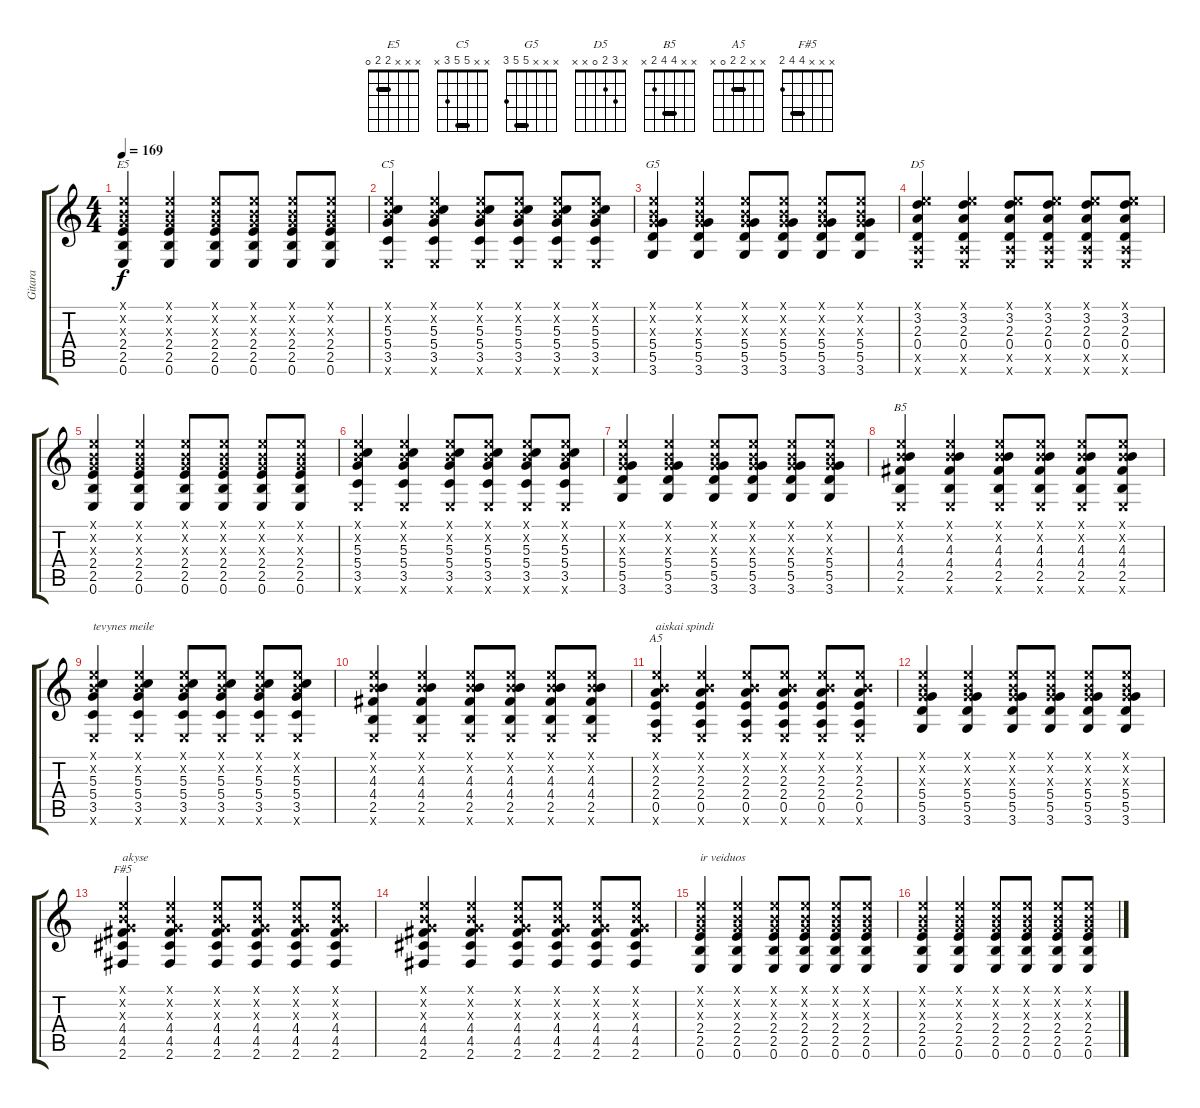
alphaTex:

\track ("Gitara" "Gitara") {instrument acousticguitarsteel}
\staff {score tabs}
\tuning (E4 B3 G3 D3 A2 E2) {hide}
\chord ("E5" x x x 2 2 0) {barre 2}
\chord ("C5" x x 5 5 3 x) {barre 5}
\chord ("G5" x x x 5 5 3) {barre 5}
\chord ("D5" x 3 2 0 x x)
\chord ("B5" x x 4 4 2 x) {barre 4}
\chord ("A5" x x 2 2 0 x) {barre 2}
\chord ("F#5" x x x 4 4 2) {barre 4}
\ts (4 4)
\tempo 169
\clef g2
\ks c
(0.1{x} 0.2{x} 0.3{x} 2.4 2.5 0.6).4{ch "E5" dy f} (0.1{x} 0.2{x} 0.3{x} 2.4 2.5 0.6).4 (0.1{x} 0.2{x} 0.3{x} 2.4 2.5 0.6).8 (0.1{x} 0.2{x} 0.3{x} 2.4 2.5 0.6).8 (0.1{x} 0.2{x} 0.3{x} 2.4 2.5 0.6).8 (0.1{x} 0.2{x} 0.3{x} 2.4 2.5 0.6).8 |
(0.1{x} 0.2{x} 5.3 5.4 3.5 0.6{x}).4{ch "C5"} (0.1{x} 0.2{x} 5.3 5.4 3.5 0.6{x}).4 (0.1{x} 0.2{x} 5.3 5.4 3.5 0.6{x}).8 (0.1{x} 0.2{x} 5.3 5.4 3.5 0.6{x}).8 (0.1{x} 0.2{x} 5.3 5.4 3.5 0.6{x}).8 (0.1{x} 0.2{x} 5.3 5.4 3.5 0.6{x}).8 |
(0.1{x} 0.2{x} 0.3{x} 5.4 5.5 3.6).4{ch "G5"} (0.1{x} 0.2{x} 0.3{x} 5.4 5.5 3.6).4 (0.1{x} 0.2{x} 0.3{x} 5.4 5.5 3.6).8 (0.1{x} 0.2{x} 0.3{x} 5.4 5.5 3.6).8 (0.1{x} 0.2{x} 0.3{x} 5.4 5.5 3.6).8 (0.1{x} 0.2{x} 0.3{x} 5.4 5.5 3.6).8 |
(0.1{x} 3.2 2.3 0.4 0.5{x} 0.6{x}).4{ch "D5"} (0.1{x} 3.2 2.3 0.4 0.5{x} 0.6{x}).4 (0.1{x} 3.2 2.3 0.4 0.5{x} 0.6{x}).8 (0.1{x} 3.2 2.3 0.4 0.5{x} 0.6{x}).8 (0.1{x} 3.2 2.3 0.4 0.5{x} 0.6{x}).8 (0.1{x} 3.2 2.3 0.4 0.5{x} 0.6{x}).8 |
(0.1{x} 0.2{x} 0.3{x} 2.4 2.5 0.6).4 (0.1{x} 0.2{x} 0.3{x} 2.4 2.5 0.6).4 (0.1{x} 0.2{x} 0.3{x} 2.4 2.5 0.6).8 (0.1{x} 0.2{x} 0.3{x} 2.4 2.5 0.6).8 (0.1{x} 0.2{x} 0.3{x} 2.4 2.5 0.6).8 (0.1{x} 0.2{x} 0.3{x} 2.4 2.5 0.6).8 |
(0.1{x} 0.2{x} 5.3 5.4 3.5 0.6{x}).4 (0.1{x} 0.2{x} 5.3 5.4 3.5 0.6{x}).4 (0.1{x} 0.2{x} 5.3 5.4 3.5 0.6{x}).8 (0.1{x} 0.2{x} 5.3 5.4 3.5 0.6{x}).8 (0.1{x} 0.2{x} 5.3 5.4 3.5 0.6{x}).8 (0.1{x} 0.2{x} 5.3 5.4 3.5 0.6{x}).8 |
(0.1{x} 0.2{x} 0.3{x} 5.4 5.5 3.6).4 (0.1{x} 0.2{x} 0.3{x} 5.4 5.5 3.6).4 (0.1{x} 0.2{x} 0.3{x} 5.4 5.5 3.6).8 (0.1{x} 0.2{x} 0.3{x} 5.4 5.5 3.6).8 (0.1{x} 0.2{x} 0.3{x} 5.4 5.5 3.6).8 (0.1{x} 0.2{x} 0.3{x} 5.4 5.5 3.6).8 |
(0.1{x} 0.2{x} 4.3 4.4 2.5 0.6{x}).4{ch "B5"} (0.1{x} 0.2{x} 4.3 4.4 2.5 0.6{x}).4 (0.1{x} 0.2{x} 4.3 4.4 2.5 0.6{x}).8 (0.1{x} 0.2{x} 4.3 4.4 2.5 0.6{x}).8 (0.1{x} 0.2{x} 4.3 4.4 2.5 0.6{x}).8 (0.1{x} 0.2{x} 4.3 4.4 2.5 0.6{x}).8 |
(0.1{x} 0.2{x} 5.3 5.4 3.5 0.6{x}).4{txt "tevynes meile"} (0.1{x} 0.2{x} 5.3 5.4 3.5 0.6{x}).4 (0.1{x} 0.2{x} 5.3 5.4 3.5 0.6{x}).8 (0.1{x} 0.2{x} 5.3 5.4 3.5 0.6{x}).8 (0.1{x} 0.2{x} 5.3 5.4 3.5 0.6{x}).8 (0.1{x} 0.2{x} 5.3 5.4 3.5 0.6{x}).8 |
(0.1{x} 0.2{x} 4.3 4.4 2.5 0.6{x}).4 (0.1{x} 0.2{x} 4.3 4.4 2.5 0.6{x}).4 (0.1{x} 0.2{x} 4.3 4.4 2.5 0.6{x}).8 (0.1{x} 0.2{x} 4.3 4.4 2.5 0.6{x}).8 (0.1{x} 0.2{x} 4.3 4.4 2.5 0.6{x}).8 (0.1{x} 0.2{x} 4.3 4.4 2.5 0.6{x}).8 |
(0.1{x} 0.2{x} 2.3 2.4 0.5 0.6{x}).4{ch "A5" txt "aiskai spindi"} (0.1{x} 0.2{x} 2.3 2.4 0.5 0.6{x}).4 (0.1{x} 0.2{x} 2.3 2.4 0.5 0.6{x}).8 (0.1{x} 0.2{x} 2.3 2.4 0.5 0.6{x}).8 (0.1{x} 0.2{x} 2.3 2.4 0.5 0.6{x}).8 (0.1{x} 0.2{x} 2.3 2.4 0.5 0.6{x}).8 |
(0.1{x} 0.2{x} 0.3{x} 5.4 5.5 3.6).4 (0.1{x} 0.2{x} 0.3{x} 5.4 5.5 3.6).4 (0.1{x} 0.2{x} 0.3{x} 5.4 5.5 3.6).8 (0.1{x} 0.2{x} 0.3{x} 5.4 5.5 3.6).8 (0.1{x} 0.2{x} 0.3{x} 5.4 5.5 3.6).8 (0.1{x} 0.2{x} 0.3{x} 5.4 5.5 3.6).8 |
(0.1{x} 0.2{x} 0.3{x} 4.4 4.5 2.6).4{ch "F#5" txt "akyse"} (0.1{x} 0.2{x} 0.3{x} 4.4 4.5 2.6).4 (0.1{x} 0.2{x} 0.3{x} 4.4 4.5 2.6).8 (0.1{x} 0.2{x} 0.3{x} 4.4 4.5 2.6).8 (0.1{x} 0.2{x} 0.3{x} 4.4 4.5 2.6).8 (0.1{x} 0.2{x} 0.3{x} 4.4 4.5 2.6).8 |
(0.1{x} 0.2{x} 0.3{x} 4.4 4.5 2.6).4 (0.1{x} 0.2{x} 0.3{x} 4.4 4.5 2.6).4 (0.1{x} 0.2{x} 0.3{x} 4.4 4.5 2.6).8 (0.1{x} 0.2{x} 0.3{x} 4.4 4.5 2.6).8 (0.1{x} 0.2{x} 0.3{x} 4.4 4.5 2.6).8 (0.1{x} 0.2{x} 0.3{x} 4.4 4.5 2.6).8 |
(0.1{x} 0.2{x} 0.3{x} 2.4 2.5 0.6).4{txt "ir veiduos"} (0.1{x} 0.2{x} 0.3{x} 2.4 2.5 0.6).4 (0.1{x} 0.2{x} 0.3{x} 2.4 2.5 0.6).8 (0.1{x} 0.2{x} 0.3{x} 2.4 2.5 0.6).8 (0.1{x} 0.2{x} 0.3{x} 2.4 2.5 0.6).8 (0.1{x} 0.2{x} 0.3{x} 2.4 2.5 0.6).8 |
(0.1{x} 0.2{x} 0.3{x} 2.4 2.5 0.6).4 (0.1{x} 0.2{x} 0.3{x} 2.4 2.5 0.6).4 (0.1{x} 0.2{x} 0.3{x} 2.4 2.5 0.6).8 (0.1{x} 0.2{x} 0.3{x} 2.4 2.5 0.6).8 (0.1{x} 0.2{x} 0.3{x} 2.4 2.5 0.6).8 (0.1{x} 0.2{x} 0.3{x} 2.4 2.5 0.6).8
